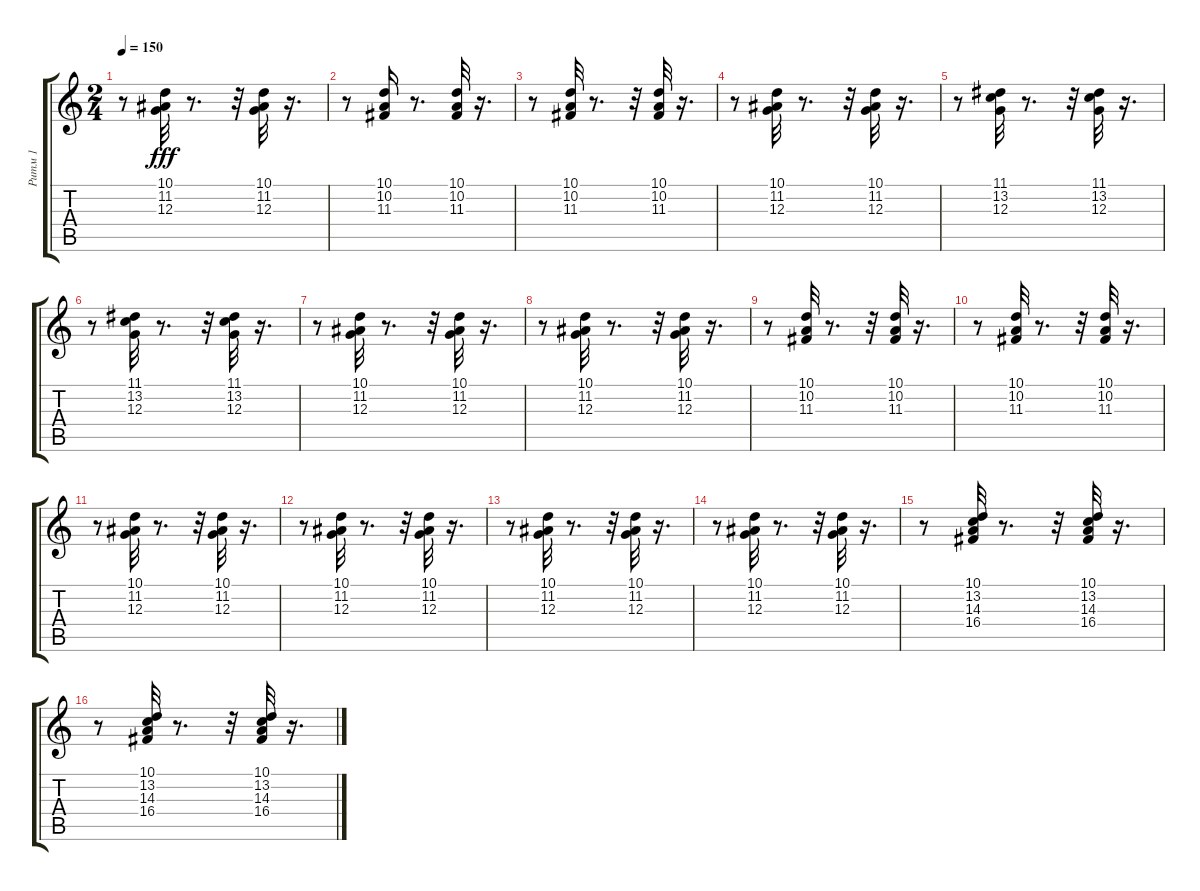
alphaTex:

\track ("Ритм 1" "Ритм 1") {instrument accordion}
\staff {score tabs}
\tuning (E4 B3 G3 D3 A2 E2) {hide}
\ts (2 4)
\tempo 150
\clef g2
\ks c
r.8{dy fff} (10.1 11.2 12.3).32 r.8{d} r.32 (10.1 11.2 12.3).32 r.16{d} |
r.8 (10.1 10.2 11.3).16 r.8{d} (10.1 10.2 11.3).32 r.16{d} |
r.8 (10.1 10.2 11.3).32 r.8{d} r.32 (10.1 10.2 11.3).32 r.16{d} |
r.8 (10.1 11.2 12.3).32 r.8{d} r.32 (10.1 11.2 12.3).32 r.16{d} |
r.8 (11.1 13.2 12.3).32 r.8{d} r.32 (11.1 13.2 12.3).32 r.16{d} |
r.8 (11.1 13.2 12.3).32 r.8{d} r.32 (11.1 13.2 12.3).32 r.16{d} |
r.8 (10.1 11.2 12.3).32 r.8{d} r.32 (10.1 11.2 12.3).32 r.16{d} |
r.8 (10.1 11.2 12.3).32 r.8{d} r.32 (10.1 11.2 12.3).32 r.16{d} |
r.8 (10.1 10.2 11.3).32 r.8{d} r.32 (10.1 10.2 11.3).32 r.16{d} |
r.8 (10.1 10.2 11.3).32 r.8{d} r.32 (10.1 10.2 11.3).32 r.16{d} |
r.8 (10.1 11.2 12.3).32 r.8{d} r.32 (10.1 11.2 12.3).32 r.16{d} |
r.8 (10.1 11.2 12.3).32 r.8{d} r.32 (10.1 11.2 12.3).32 r.16{d} |
r.8 (10.1 11.2 12.3).32 r.8{d} r.32 (10.1 11.2 12.3).32 r.16{d} |
r.8 (10.1 11.2 12.3).32 r.8{d} r.32 (10.1 11.2 12.3).32 r.16{d} |
r.8 (10.1 13.2 14.3 16.4).32 r.8{d} r.32 (10.1 13.2 14.3 16.4).32 r.16{d} |
r.8 (10.1 13.2 14.3 16.4).32 r.8{d} r.32 (10.1 13.2 14.3 16.4).32 r.16{d}
